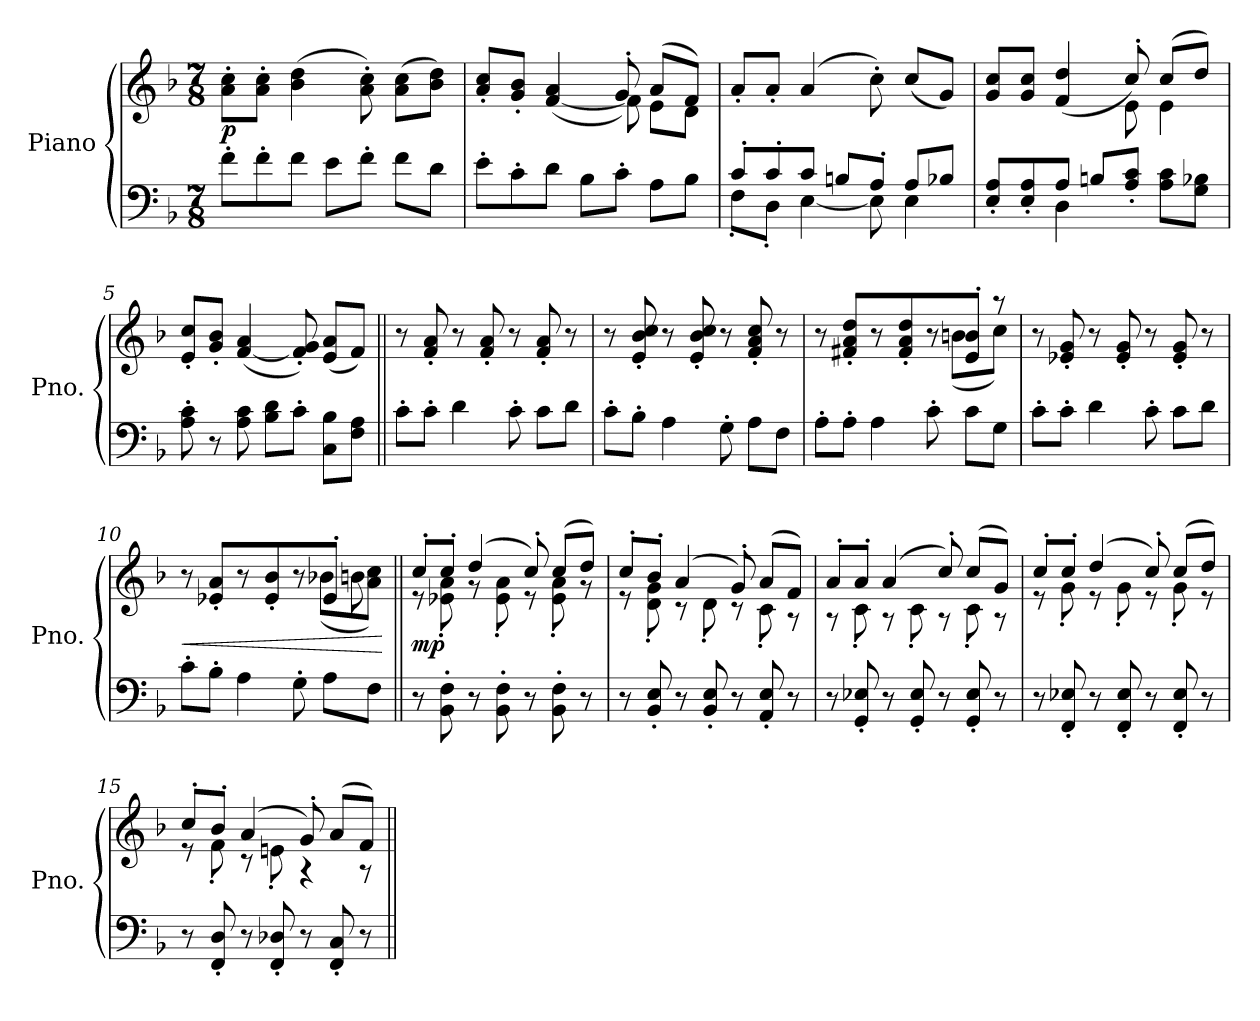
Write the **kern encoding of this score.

**kern	**kern	**dynam
*part1	*part1	*part1
*staff2	*staff1	*staff1/2
*I"Piano	*	*
*I'Pno.	*	*
*clefF4	*clefG2	*
*k[b-]	*k[b-]	*
*M7/8	*M7/8	*
*MM108	*MM108	*
=1	=1	=1
!	!	!LO:DY:b
8f'\L	8a\' 8cc\'L	p
8f'\	8a\' 8cc\'J	.
8f\J	(>4b-\ 4dd\	.
8e\L	.	.
8f'\J	8a\' 8cc\')	.
8f\L	(>8a\ 8cc\L	.
8d\J	8b-\ 8dd\J)	.
=2	=2	=2
*	*^	*
8e'\L	8a/' 8cc/'L	2ryy	.
8c'\	8g/' 8b-/'J	.	.
8d\J	(>[4f/ 4a/	.	.
8B-\L	.	.	.
8c'\J	8g'/)	8f\]	.
8A\L	(>8a/L	8e\L	.
8B-\J	8f/J)	8d\J	.
*	*v	*v	*
=3	=3	=3
*^	*	*
8c'/L	8F'\L	8a'/L	.
8c'/	8D'\J	8a'/J	.
8c/J	[4E\	(>4a/	.
8Bn/L	.	.	.
8A'/J	8E\]	8cc'\)	.
8A/L	4E\	(<8cc/L	.
8B-X/J	.	8g/J)	.
!!LO:LB:g=z
=4	=4	=4	=4
*	*	*^	*
8E/' 8A/'L	4ryy	8g/ 8cc/L	2ryy	.
8E/' 8A/'	.	8g/ 8cc/J	.	.
8A/J	4D\	(>4f/ 4dd/	.	.
8Bn/L	.	.	.	.
8A/' 8c/'J	4.ryy	8cc'/)	8e\	.
8A\ 8c\L	.	(>8cc/L	4e\	.
8G\ 8B-X\J	.	8dd/J)	.	.
*v	*v	*	*	*
*	*v	*v	*
=5	=5	=5
8A\' 8c\'	8e/' 8cc/'L	.
8r	8g/' 8b-/'J	.
8A\ 8c\	(>[4f/ 4a/	.
8B-\ 8d\L	.	.
8c'\J	8f/]' 8g/')	.
8C\ 8B-\L	(<8e/ 8a/L	.
8F\ 8A\J	8f/J)	.
=6||	=6||	=6||
8c'\L	8r	.
8c'\J	8f/' 8a/'	.
4d\	8r	.
.	8f/' 8a/'	.
8c'\	8r	.
8c\L	8f/' 8a/'	.
8d\J	8r	.
=7	=7	=7
8c'\L	8r	.
8B-'\J	8e/' 8b-/' 8cc/'	.
4A\	8r	.
.	8e/' 8b-/' 8cc/'	.
8G'\	8r	.
8A\L	8f/' 8a/' 8cc/'	.
8F\J	8r	.
!!LO:LB:g=z
=8	=8	=8
*	*^	*
8A'\L	8r	8ryy	.
*	*v	*v	*
8A'\J	8f#X/' 8a/' 8dd/'L	.
4A\	8r	.
.	8f#/' 8a/' 8dd/'	.
8c'\	8r	.
*	*^	*
8c\L	8e/' 8b-/'J	(>8bn\L	.
8G\J	8r	8cc\J)	.
*	*v	*v	*
=9	=9	=9
8c'\L	8r	.
8c'\J	8e-X/' 8g/'	.
4d\	8r	.
.	8e-/' 8g/'	.
8c'\	8r	.
8c\L	8e-/' 8g/'	.
8d\J	8r	.
=10	=10	=10
!	!	!LO:HP:b
*	*^	*
*	*	*^	*
8c'\L	8r	8ryy	8ryy	<
*	*v	*v	*v	*
8B-'\J	8e-X/' 8a/'L	.
4A\	8r	.
.	8e-/' 8b-/'	.
8G'\	8r	.
*	*^	*
*	*	*^	*
8A\L	8e-'/J	(>8b-X\L	8bn\	.
8F\J	8r	8a\ 8cc\J)	8r	.
*	*v	*v	*v	*
.	.	[
=11||	=11||	=11||
*	*^	*
!	!	!	!LO:DY:b
8r	8cc'/L	8r	mp
8BB-\' 8F\'	8cc'/J	8e-X\' 8a\'	.
8r	(>4dd/	8r	.
8BB-\' 8F\'	.	8e-\' 8a\'	.
8r	8cc'/)	8r	.
8BB-\' 8F\'	(>8cc/L	8e-\' 8a\'	.
8r	8dd/J)	8r	.
!!LO:LB:g=z	!!
=12	=12	=12	=12
8r	8cc'/L	8r	.
8BB-/' 8E/'	8b-'/J	8d\' 8g\'	.
8r	(>4a/	8r	.
8BB-/' 8E/'	.	8d'\	.
8r	8g'/)	8r	.
8AA/' 8E/'	(>8a/L	8c'\	.
8r	8f/J)	8r	.
=13	=13	=13	=13
8r	8a'/L	8r	.
8GG/' 8E-X/'	8a'/J	8c'\	.
8r	(>4a/	8r	.
8GG/' 8E-/'	.	8c'\	.
8r	8cc'/)	8r	.
8GG/' 8E-/'	(>8cc/L	8c'\	.
8r	8g/J)	8r	.
=14	=14	=14	=14
8r	8cc'/L	8r	.
8FF/' 8E-X/'	8cc'/J	8g'\	.
8r	(>4dd/	8r	.
8FF/' 8E-/'	.	8g'\	.
8r	8cc'/)	8r	.
8FF/' 8E-/'	(>8cc/L	8g'\	.
8r	8dd/J)	8r	.
=15	=15	=15	=15
8r	8cc'/L	8r	.
8FF/' 8D/'	8b-'/J	8f'\	.
8r	(>4a/	8r	.
8FF/' 8D-X/'	.	8en'\	.
8r	8g'/)	4r	.
8FF/' 8C/'	(>8a/L	.	.
8r	8f/J)	8r	.
*	*v	*v	*
=||	=||	=||
*-	*-	*-
